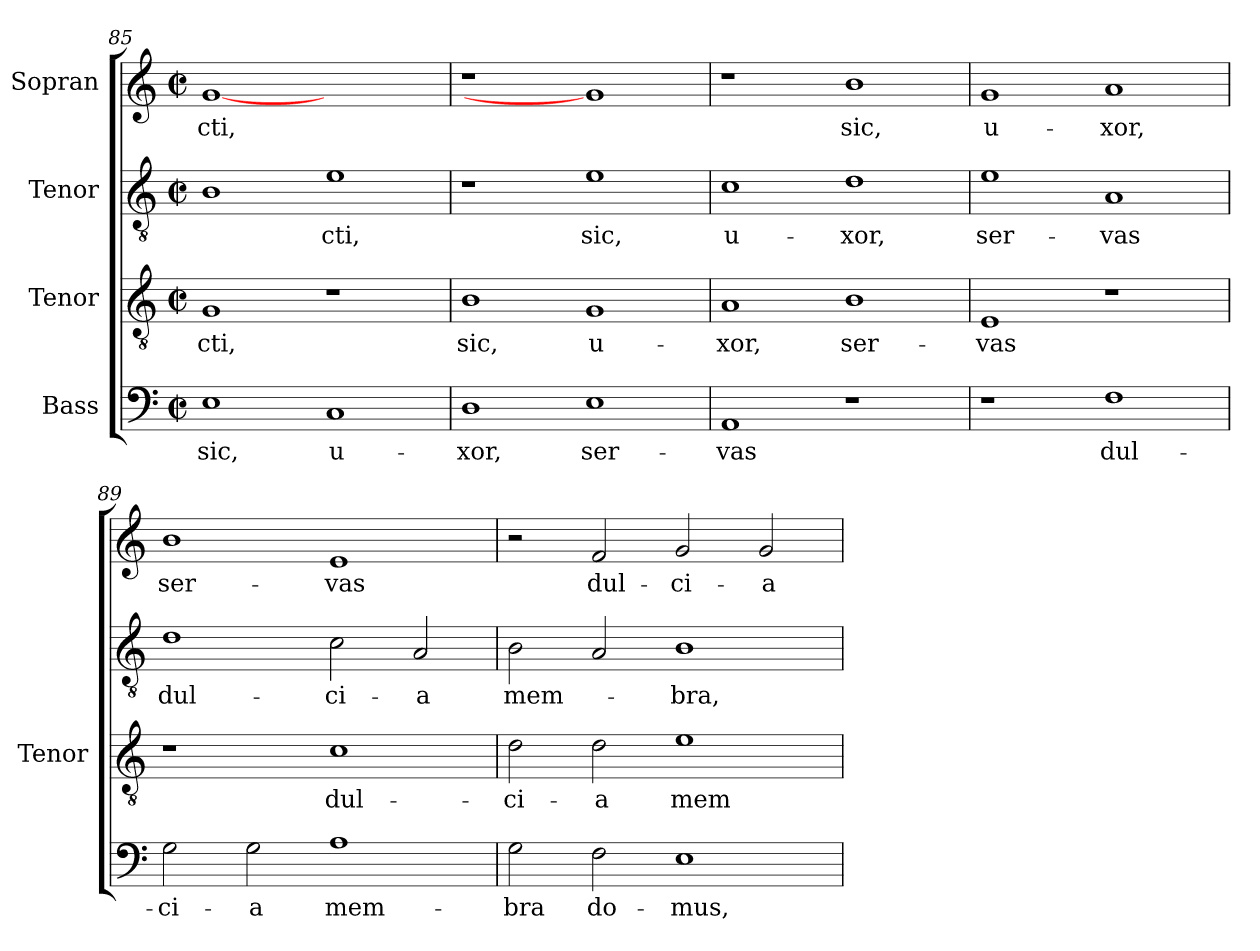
**kern	**text	**kern	**text	**kern	**text	**kern	**text
*part4	*part4	*part3	*part3	*part2	*part2	*part1	*part1
*staff4	*staff4	*staff3	*staff3	*staff2	*staff2	*staff1	*staff1
*I"Bass	*	*I"Tenor	*	*I"Tenor	*	*I"Sopran	*
*	*	*I'Tenor	*	*	*	*	*
!!LO:LB:g=z
*clefF4	*	*clefGv2	*	*clefGv2	*	*clefG2	*
*	*	*ITrd7c12	*	*ITrd7c12	*	*	*
*k[]	*	*k[]	*	*k[]	*	*k[]	*
*M2/2	*	*M2/2	*	*M2/2	*	*M2/2	*
*met(c|)	*	*met(c|)	*	*met(c|)	*	*met(c|)	*
=85	=85	=85	=85	=85	=85	=85	=85
!	!LO:LY:b:color=#000000	!	!	!	!	!	!
!	!	!	!LO:LY:b:color=#000000	!	!	!	!
!	!	!	!	!	!	!	!LO:LY:b:color=#000000
1Ei	sic,	1GGi	-cti,	1BBi	.	[1gi	-cti,
!	!LO:LY:b:color=#000000	!	!	!	!	!	!
!	!	!	!	!	!LO:LY:b:color=#000000	!	!
1Ci	u-	1r	.	1Ei	-cti,	1ryy	.
=86	=86	=86	=86	=86	=86	=86	=86
!	!LO:LY:b:color=#000000	!	!	!	!	!	!
!	!	!	!LO:LY:b:color=#000000	!	!	!LO:N:vis=1	!
1Di	-xor,	1BBi	sic,	1r	.	1r	.
!	!LO:LY:b:color=#000000	!	!	!	!	!	!
!	!	!	!LO:LY:b:color=#000000	!	!	!	!
!	!	!	!	!	!LO:LY:b:color=#000000	!	!
1Ei	ser-	1GGi	u-	1Ei	sic,	1gi]	.
=87	=87	=87	=87	=87	=87	=87	=87
!	!LO:LY:b:color=#000000	!	!	!	!	!	!
!	!	!	!LO:LY:b:color=#000000	!	!	!	!
!	!	!	!	!	!LO:LY:b:color=#000000	!	!
1AAi	-vas	1AAi	-xor,	1Ci	u-	1r	.
!	!	!	!LO:LY:b:color=#000000	!	!	!	!
!	!	!	!	!	!LO:LY:b:color=#000000	!	!
!	!	!	!	!	!	!	!LO:LY:b:color=#000000
1r	.	1BBi	ser-	1Di	-xor,	1bi	sic,
=88	=88	=88	=88	=88	=88	=88	=88
!	!	!	!LO:LY:b:color=#000000	!	!	!	!
!	!	!	!	!	!LO:LY:b:color=#000000	!	!
!	!	!	!	!	!	!	!LO:LY:b:color=#000000
1r	.	1EEi	-vas	1Ei	ser-	1gi	u-
!	!LO:LY:b:color=#000000	!	!	!	!	!	!
!	!	!	!	!	!LO:LY:b:color=#000000	!	!
!	!	!	!	!	!	!	!LO:LY:b:color=#000000
1Fi	dul-	1r	.	1AAi	-vas	1ai	-xor,
=89	=89	=89	=89	=89	=89	=89	=89
!	!LO:LY:b:color=#000000	!	!	!	!	!	!
!	!	!	!	!	!LO:LY:b:color=#000000	!	!
!	!	!	!	!	!	!	!LO:LY:b:color=#000000
2Gi\	-ci-	1r	.	1Di	dul-	1bi	ser-
!	!LO:LY:b:color=#000000	!	!	!	!	!	!
2Gi\	-a	.	.	.	.	.	.
!	!LO:LY:b:color=#000000	!	!	!	!	!	!
!	!	!	!LO:LY:b:color=#000000	!	!	!	!
!	!	!	!	!	!LO:LY:b:color=#000000	!	!
!	!	!	!	!	!	!	!LO:LY:b:color=#000000
1Ai	mem-	1Ci	dul-	2Ci\	-ci-	1ei	-vas
!	!	!	!	!	!LO:LY:b:color=#000000	!	!
.	.	.	.	2AAi/	-a	.	.
=90	=90	=90	=90	=90	=90	=90	=90
!	!LO:LY:b:color=#000000	!	!	!	!	!	!
!	!	!	!LO:LY:b:color=#000000	!	!	!	!
!	!	!	!	!	!LO:LY:b:color=#000000	!	!
2Gi\	-bra	2Di\	-ci-	2BBi\	mem-	2r	.
!	!LO:LY:b:color=#000000	!	!	!	!	!	!
!	!	!	!LO:LY:b:color=#000000	!	!	!	!
!	!	!	!	!	!	!	!LO:LY:b:color=#000000
2Fi\	do-	2Di\	-a	2AAi/	.	2fi/	dul-
!	!LO:LY:b:color=#000000	!	!	!	!	!	!
!	!	!	!LO:LY:b:color=#000000	!	!	!	!
!	!	!	!	!	!LO:LY:b:color=#000000	!	!
!	!	!	!	!	!	!	!LO:LY:b:color=#000000
1Ei	-mus,	1Ei	mem-	1BBi	-bra,	2gi/	-ci-
!	!	!	!	!	!	!	!LO:LY:b:color=#000000
.	.	.	.	.	.	2gi/	-a
=	=	=	=	=	=	=	=
*-	*-	*-	*-	*-	*-	*-	*-
